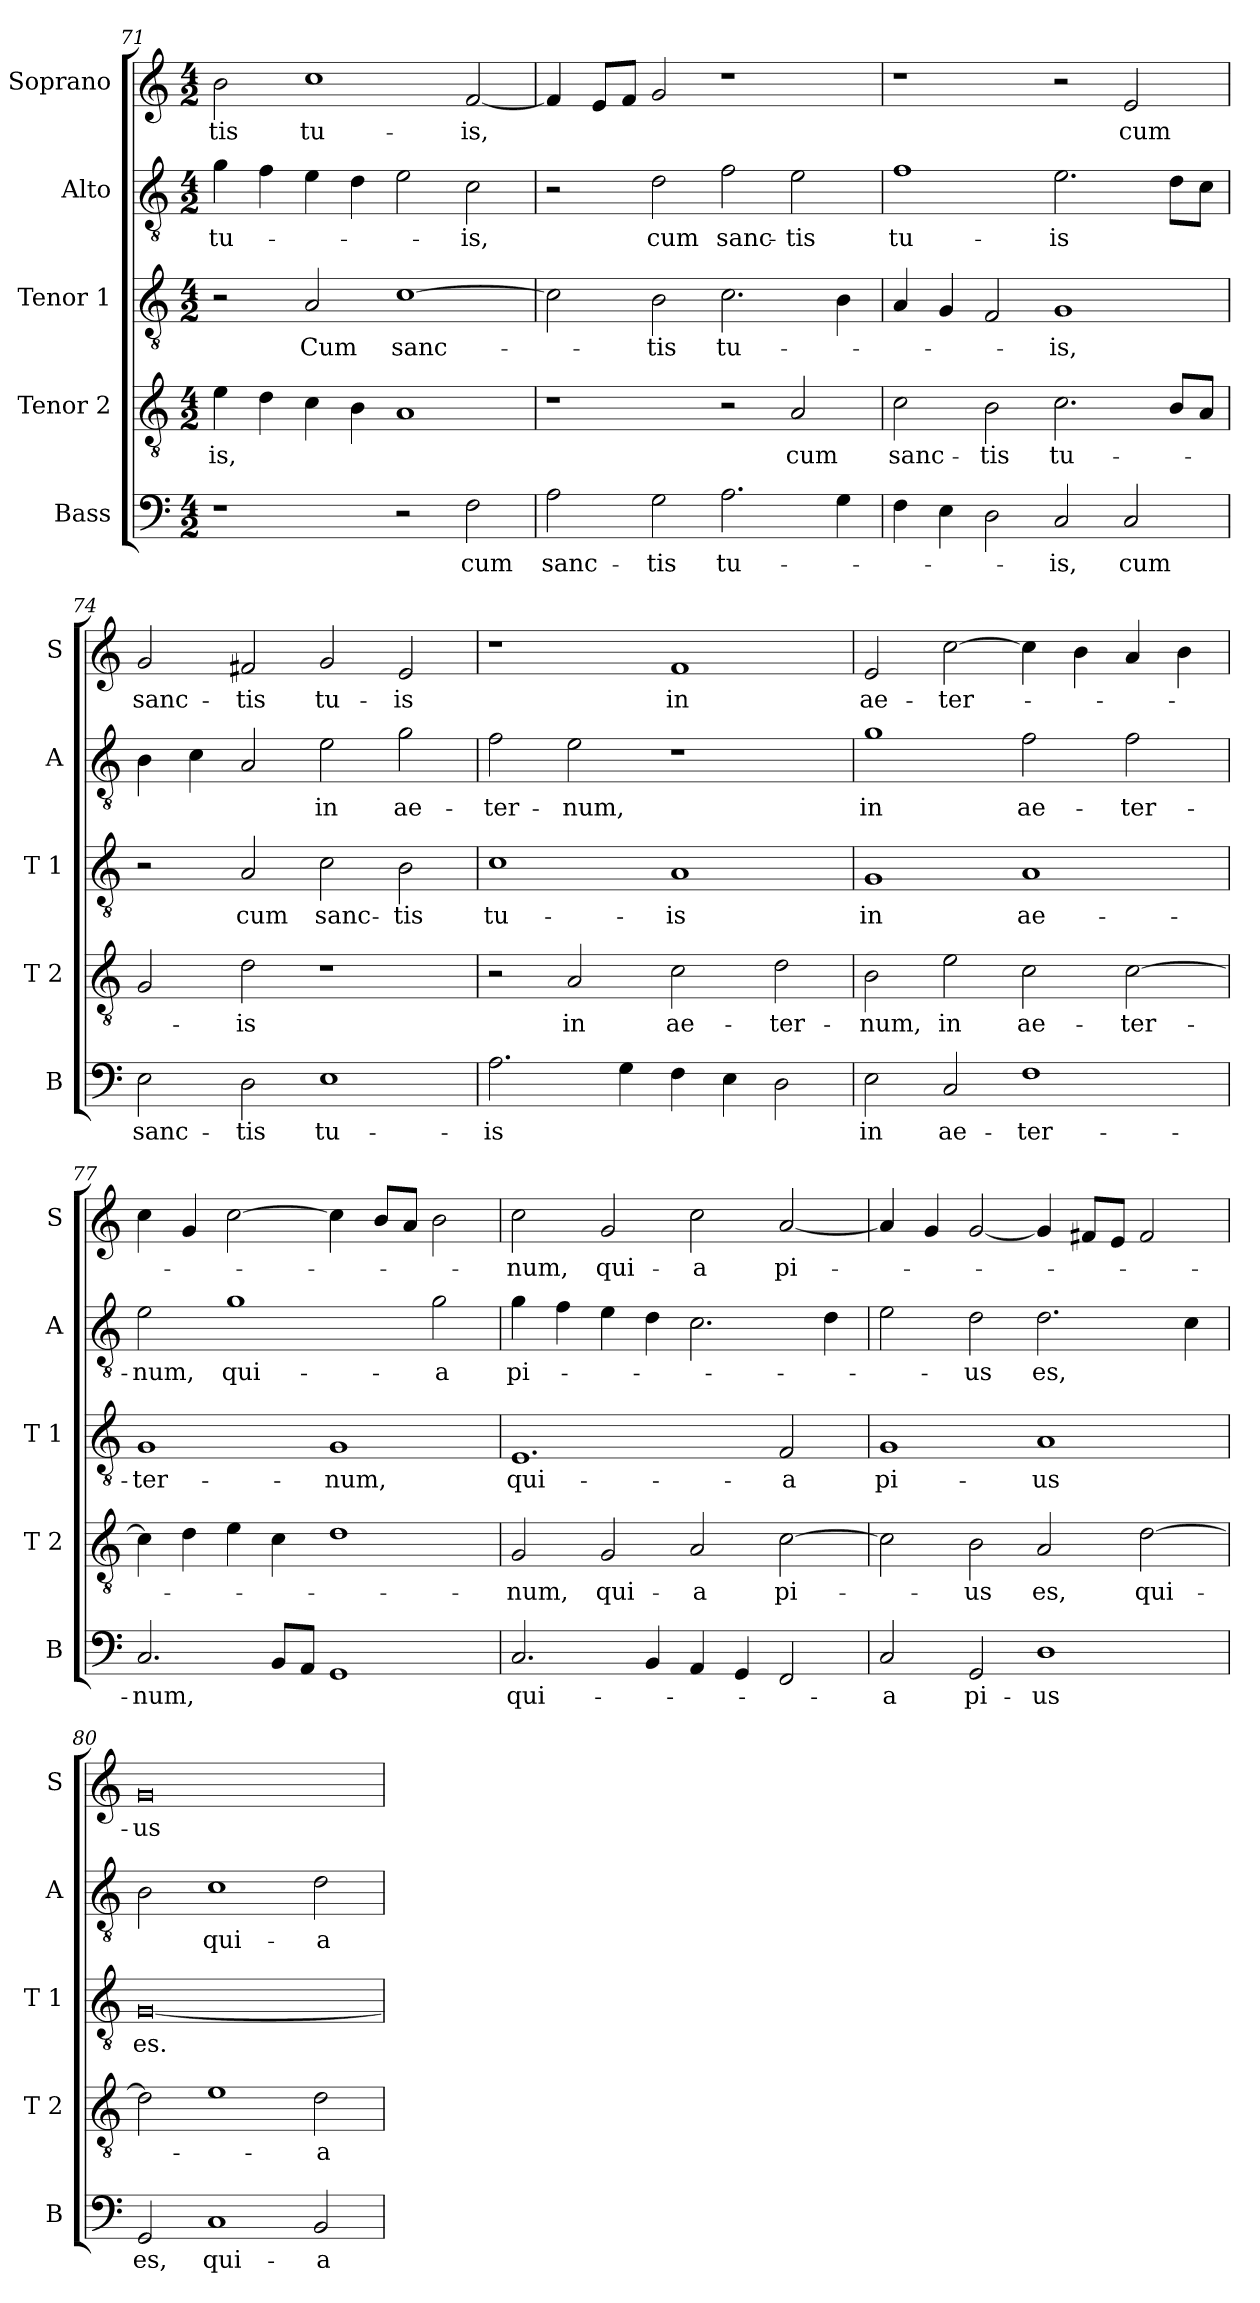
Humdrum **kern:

**kern	**text	**kern	**text	**kern	**text	**kern	**text	**kern	**text
*part5	*part5	*part4	*part4	*part3	*part3	*part2	*part2	*part1	*part1
*staff5	*staff5	*staff4	*staff4	*staff3	*staff3	*staff2	*staff2	*staff1	*staff1
*I"Bass	*	*I"Tenor 2	*	*I"Tenor 1	*	*I"Alto	*	*I"Soprano	*
*I'B	*	*I'T 2	*	*I'T 1	*	*I'A	*	*I'S	*
!!LO:PB:g=z
*clefF4	*	*clefGv2	*	*clefGv2	*	*clefGv2	*	*clefG2	*
*k[]	*	*k[]	*	*k[]	*	*k[]	*	*k[]	*
*C:	*	*C:	*	*C:	*	*C:	*	*C:	*
*M4/2	*	*M4/2	*	*M4/2	*	*M4/2	*	*M4/2	*
=71	=71	=71	=71	=71	=71	=71	=71	=71	=71
!	!	!	!LO:LY:b	!	!	!	!LO:LY:b	!	!LO:LY:b
1r	.	4e\	-is,	2r	.	4g\	tu-	2b\	-tis
.	.	4d\	.	.	.	4f\	.	.	.
!	!	!	!	!	!LO:LY:b	!	!	!	!LO:LY:b
.	.	4c\	.	2A/	Cum	4e\	.	1cc	tu-
.	.	4B\	.	.	.	4d\	.	.	.
!	!	!	!	!	!LO:LY:b	!	!	!	!
2r	.	1A	.	[1c	sanc-	2e\	.	.	.
!	!LO:LY:b	!	!	!	!	!	!LO:LY:b	!	!LO:LY:b
2F\	cum	.	.	.	.	2c\	-is,	[2f/	-is,
=72	=72	=72	=72	=72	=72	=72	=72	=72	=72
!	!LO:LY:b	!	!	!	!	!	!	!	!
2A\	sanc-	1r	.	2c\]	.	2r	.	4f/]	.
.	.	.	.	.	.	.	.	8e/L	.
.	.	.	.	.	.	.	.	8f/J	.
!	!LO:LY:b	!	!	!	!LO:LY:b	!	!LO:LY:b	!	!
2G\	-tis	.	.	2B\	-tis	2d\	cum	2g/	.
!	!LO:LY:b	!	!	!	!LO:LY:b	!	!LO:LY:b	!	!
2.A\	tu-	2r	.	2.c\	tu-	2f\	sanc-	1r	.
!	!	!	!LO:LY:b	!	!	!	!LO:LY:b	!	!
.	.	2A/	cum	.	.	2e\	-tis	.	.
4G\	.	.	.	4B\	.	.	.	.	.
=73	=73	=73	=73	=73	=73	=73	=73	=73	=73
!	!	!	!LO:LY:b	!	!	!	!LO:LY:b	!	!
4F\	.	2c\	sanc-	4A/	.	1f	tu-	1r	.
4E\	.	.	.	4G/	.	.	.	.	.
!	!	!	!LO:LY:b	!	!	!	!	!	!
2D\	.	2B\	-tis	2F/	.	.	.	.	.
!	!LO:LY:b	!	!LO:LY:b	!	!LO:LY:b	!	!LO:LY:b	!	!
2C/	-is,	2.c\	tu-	1G	-is,	2.e\	-is	2r	.
!	!LO:LY:b	!	!	!	!	!	!	!	!LO:LY:b
2C/	cum	.	.	.	.	.	.	2e/	cum
.	.	8B/L	.	.	.	8d\L	.	.	.
.	.	8A/J	.	.	.	8c\J	.	.	.
=74	=74	=74	=74	=74	=74	=74	=74	=74	=74
!	!LO:LY:b	!	!	!	!	!	!	!	!LO:LY:b
2E\	sanc-	2G/	.	2r	.	4B\	.	2g/	sanc-
.	.	.	.	.	.	4c\	.	.	.
!	!LO:LY:b	!	!LO:LY:b	!	!LO:LY:b	!	!	!	!LO:LY:b
2D\	-tis	2d\	-is	2A/	cum	2A/	.	2f#X/	-tis
!	!LO:LY:b	!	!	!	!LO:LY:b	!	!LO:LY:b	!	!LO:LY:b
1E	tu-	1r	.	2c\	sanc-	2e\	in	2g/	tu-
!	!	!	!	!	!LO:LY:b	!	!LO:LY:b	!	!LO:LY:b
.	.	.	.	2B\	-tis	2g\	ae-	2e/	-is
!!LO:LB:g=z
=75	=75	=75	=75	=75	=75	=75	=75	=75	=75
!	!LO:LY:b	!	!	!	!LO:LY:b	!	!LO:LY:b	!	!
2.A\	-is	2r	.	1c	tu-	2f\	-ter-	1r	.
!	!	!	!LO:LY:b	!	!	!	!LO:LY:b	!	!
.	.	2A/	in	.	.	2e\	-num,	.	.
4G\	.	.	.	.	.	.	.	.	.
!	!	!	!LO:LY:b	!	!LO:LY:b	!	!	!	!LO:LY:b
4F\	.	2c\	ae-	1A	-is	1r	.	1f	in
4E\	.	.	.	.	.	.	.	.	.
!	!	!	!LO:LY:b	!	!	!	!	!	!
2D\	.	2d\	-ter-	.	.	.	.	.	.
=76	=76	=76	=76	=76	=76	=76	=76	=76	=76
!	!LO:LY:b	!	!LO:LY:b	!	!LO:LY:b	!	!LO:LY:b	!	!LO:LY:b
2E\	in	2B\	-num,	1G	in	1g	in	2e/	ae-
!	!LO:LY:b	!	!LO:LY:b	!	!	!	!	!	!LO:LY:b
2C/	ae-	2e\	in	.	.	.	.	[2cc\	-ter-
!	!LO:LY:b	!	!LO:LY:b	!	!LO:LY:b	!	!LO:LY:b	!	!
1F	-ter-	2c\	ae-	1A	ae-	2f\	ae-	4cc\]	.
.	.	.	.	.	.	.	.	4b\	.
!	!	!	!LO:LY:b	!	!	!	!LO:LY:b	!	!
.	.	[2c\	-ter-	.	.	2f\	-ter-	4a/	.
.	.	.	.	.	.	.	.	4b\	.
=77	=77	=77	=77	=77	=77	=77	=77	=77	=77
!	!LO:LY:b	!	!	!	!LO:LY:b	!	!LO:LY:b	!	!
2.C/	-num,	4c\]	.	1G	-ter-	2e\	-num,	4cc\	.
.	.	4d\	.	.	.	.	.	4g/	.
!	!	!	!	!	!	!	!LO:LY:b	!	!
.	.	4e\	.	.	.	1g	qui-	[2cc\	.
8BB/L	.	4c\	.	.	.	.	.	.	.
8AA/J	.	.	.	.	.	.	.	.	.
!	!	!	!	!	!LO:LY:b	!	!	!	!
1GG	.	1d	.	1G	-num,	.	.	4cc\]	.
.	.	.	.	.	.	.	.	8b/L	.
.	.	.	.	.	.	.	.	8a/J	.
!	!	!	!	!	!	!	!LO:LY:b	!	!
.	.	.	.	.	.	2g\	-a	2b\	.
=78	=78	=78	=78	=78	=78	=78	=78	=78	=78
!	!LO:LY:b	!	!LO:LY:b	!	!LO:LY:b	!	!LO:LY:b	!	!LO:LY:b
2.C/	qui-	2G/	-num,	1.E	qui-	4g\	pi-	2cc\	-num,
.	.	.	.	.	.	4f\	.	.	.
!	!	!	!LO:LY:b	!	!	!	!	!	!LO:LY:b
.	.	2G/	qui-	.	.	4e\	.	2g/	qui-
4BB/	.	.	.	.	.	4d\	.	.	.
!	!	!	!LO:LY:b	!	!	!	!	!	!LO:LY:b
4AA/	.	2A/	-a	.	.	2.c\	.	2cc\	-a
4GG/	.	.	.	.	.	.	.	.	.
!	!	!	!LO:LY:b	!	!LO:LY:b	!	!	!	!LO:LY:b
2FF/	.	[2c\	pi-	2F/	-a	.	.	[2a/	pi-
.	.	.	.	.	.	4d\	.	.	.
!!LO:LB:g=z
=79	=79	=79	=79	=79	=79	=79	=79	=79	=79
!	!LO:LY:b	!	!	!	!LO:LY:b	!	!	!	!
2C/	-a	2c\]	.	1G	pi-	2e\	.	4a/]	.
.	.	.	.	.	.	.	.	4g/	.
!	!LO:LY:b	!	!LO:LY:b	!	!	!	!LO:LY:b	!	!
2GG/	pi-	2B\	-us	.	.	2d\	-us	[2g/	.
!	!LO:LY:b	!	!LO:LY:b	!	!LO:LY:b	!	!LO:LY:b	!	!
1D	-us	2A/	es,	1A	-us	2.d\	es,	4g/]	.
.	.	.	.	.	.	.	.	8f#X/L	.
.	.	.	.	.	.	.	.	8e/J	.
!	!	!	!LO:LY:b	!	!	!	!	!	!
.	.	[2d\	qui-	.	.	.	.	2f#/	.
.	.	.	.	.	.	4c\	.	.	.
=80	=80	=80	=80	=80	=80	=80	=80	=80	=80
!	!LO:LY:b	!	!	!	!LO:LY:b	!	!	!	!LO:LY:b
2GG/	es,	2d\]	.	[0G	es.	2B\	.	0g	-us
!	!LO:LY:b	!	!	!	!	!	!LO:LY:b	!	!
1C	qui-	1e	.	.	.	1c	qui-	.	.
!	!LO:LY:b	!	!LO:LY:b	!	!	!	!LO:LY:b	!	!
2BB/	-a	2d\	-a	.	.	2d\	-a	.	.
=	=	=	=	=	=	=	=	=	=
*-	*-	*-	*-	*-	*-	*-	*-	*-	*-
